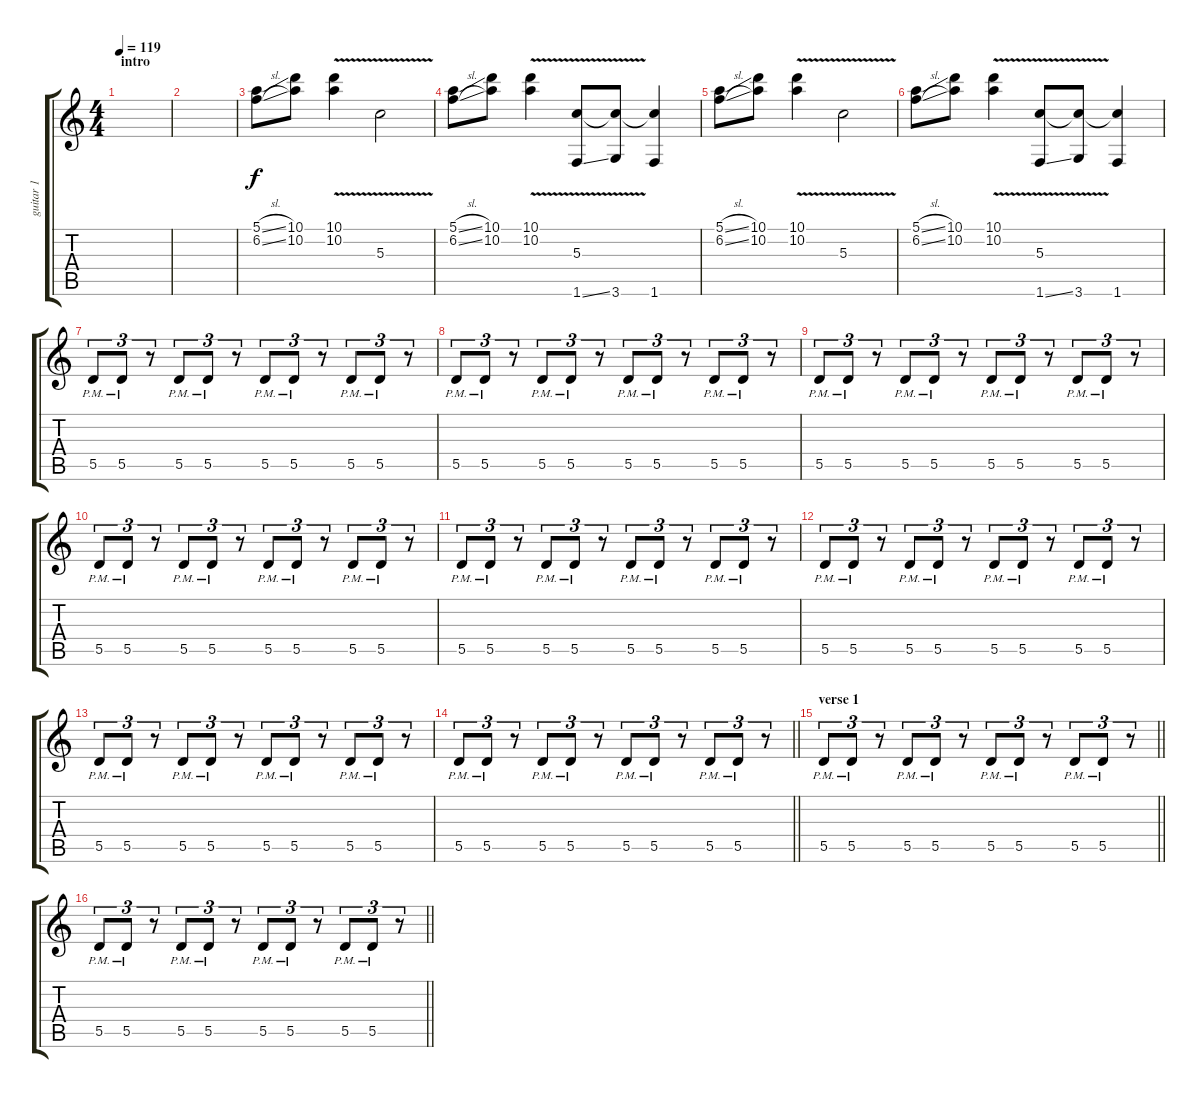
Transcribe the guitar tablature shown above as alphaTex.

\track ("guitar 1" "guitar 1") {instrument overdrivenguitar}
\staff {score tabs}
\tuning (E4 B3 G3 D3 A2 E2) {hide}
\ts (4 4)
\section ("" "intro")
\tempo 119
\clef g2
\ks c
|
|
(5.1{sl} 6.2{sl}).8 (10.1 10.2).8 (10.1{v} 10.2{v}).4 5.3{v}.2 |
(5.1{sl} 6.2{sl}).8 (10.1 10.2).8 (10.1{v} 10.2{v}).4 (5.3{v} 1.6{ss}).8 (5.3{t} 3.6).8 (5.3{t} 1.6).4 |
(5.1{sl} 6.2{sl}).8 (10.1 10.2).8 (10.1{v} 10.2{v}).4 5.3{v}.2 |
(5.1{sl} 6.2{sl}).8 (10.1 10.2).8 (10.1{v} 10.2{v}).4 (5.3{v} 1.6{ss}).8 (5.3{t} 3.6).8 (5.3{t} 1.6).4 |
5.5{pm}.8{tu (3 2)} 5.5{pm}.8{tu (3 2)} r.8{tu (3 2)} 5.5{pm}.8{tu (3 2)} 5.5{pm}.8{tu (3 2)} r.8{tu (3 2)} 5.5{pm}.8{tu (3 2)} 5.5{pm}.8{tu (3 2)} r.8{tu (3 2)} 5.5{pm}.8{tu (3 2)} 5.5{pm}.8{tu (3 2)} r.8{tu (3 2)} |
5.5{pm}.8{tu (3 2)} 5.5{pm}.8{tu (3 2)} r.8{tu (3 2)} 5.5{pm}.8{tu (3 2)} 5.5{pm}.8{tu (3 2)} r.8{tu (3 2)} 5.5{pm}.8{tu (3 2)} 5.5{pm}.8{tu (3 2)} r.8{tu (3 2)} 5.5{pm}.8{tu (3 2)} 5.5{pm}.8{tu (3 2)} r.8{tu (3 2)} |
5.5{pm}.8{tu (3 2)} 5.5{pm}.8{tu (3 2)} r.8{tu (3 2)} 5.5{pm}.8{tu (3 2)} 5.5{pm}.8{tu (3 2)} r.8{tu (3 2)} 5.5{pm}.8{tu (3 2)} 5.5{pm}.8{tu (3 2)} r.8{tu (3 2)} 5.5{pm}.8{tu (3 2)} 5.5{pm}.8{tu (3 2)} r.8{tu (3 2)} |
5.5{pm}.8{tu (3 2)} 5.5{pm}.8{tu (3 2)} r.8{tu (3 2)} 5.5{pm}.8{tu (3 2)} 5.5{pm}.8{tu (3 2)} r.8{tu (3 2)} 5.5{pm}.8{tu (3 2)} 5.5{pm}.8{tu (3 2)} r.8{tu (3 2)} 5.5{pm}.8{tu (3 2)} 5.5{pm}.8{tu (3 2)} r.8{tu (3 2)} |
5.5{pm}.8{tu (3 2)} 5.5{pm}.8{tu (3 2)} r.8{tu (3 2)} 5.5{pm}.8{tu (3 2)} 5.5{pm}.8{tu (3 2)} r.8{tu (3 2)} 5.5{pm}.8{tu (3 2)} 5.5{pm}.8{tu (3 2)} r.8{tu (3 2)} 5.5{pm}.8{tu (3 2)} 5.5{pm}.8{tu (3 2)} r.8{tu (3 2)} |
5.5{pm}.8{tu (3 2)} 5.5{pm}.8{tu (3 2)} r.8{tu (3 2)} 5.5{pm}.8{tu (3 2)} 5.5{pm}.8{tu (3 2)} r.8{tu (3 2)} 5.5{pm}.8{tu (3 2)} 5.5{pm}.8{tu (3 2)} r.8{tu (3 2)} 5.5{pm}.8{tu (3 2)} 5.5{pm}.8{tu (3 2)} r.8{tu (3 2)} |
5.5{pm}.8{tu (3 2)} 5.5{pm}.8{tu (3 2)} r.8{tu (3 2)} 5.5{pm}.8{tu (3 2)} 5.5{pm}.8{tu (3 2)} r.8{tu (3 2)} 5.5{pm}.8{tu (3 2)} 5.5{pm}.8{tu (3 2)} r.8{tu (3 2)} 5.5{pm}.8{tu (3 2)} 5.5{pm}.8{tu (3 2)} r.8{tu (3 2)} |
\barLineRight lightlight
5.5{pm}.8{tu (3 2)} 5.5{pm}.8{tu (3 2)} r.8{tu (3 2)} 5.5{pm}.8{tu (3 2)} 5.5{pm}.8{tu (3 2)} r.8{tu (3 2)} 5.5{pm}.8{tu (3 2)} 5.5{pm}.8{tu (3 2)} r.8{tu (3 2)} 5.5{pm}.8{tu (3 2)} 5.5{pm}.8{tu (3 2)} r.8{tu (3 2)} |
\section ("" "verse 1")
\barLineRight lightlight
5.5{pm}.8{tu (3 2)} 5.5{pm}.8{tu (3 2)} r.8{tu (3 2)} 5.5{pm}.8{tu (3 2)} 5.5{pm}.8{tu (3 2)} r.8{tu (3 2)} 5.5{pm}.8{tu (3 2)} 5.5{pm}.8{tu (3 2)} r.8{tu (3 2)} 5.5{pm}.8{tu (3 2)} 5.5{pm}.8{tu (3 2)} r.8{tu (3 2)} |
\barLineRight lightlight
5.5{pm}.8{tu (3 2)} 5.5{pm}.8{tu (3 2)} r.8{tu (3 2)} 5.5{pm}.8{tu (3 2)} 5.5{pm}.8{tu (3 2)} r.8{tu (3 2)} 5.5{pm}.8{tu (3 2)} 5.5{pm}.8{tu (3 2)} r.8{tu (3 2)} 5.5{pm}.8{tu (3 2)} 5.5{pm}.8{tu (3 2)} r.8{tu (3 2)}
